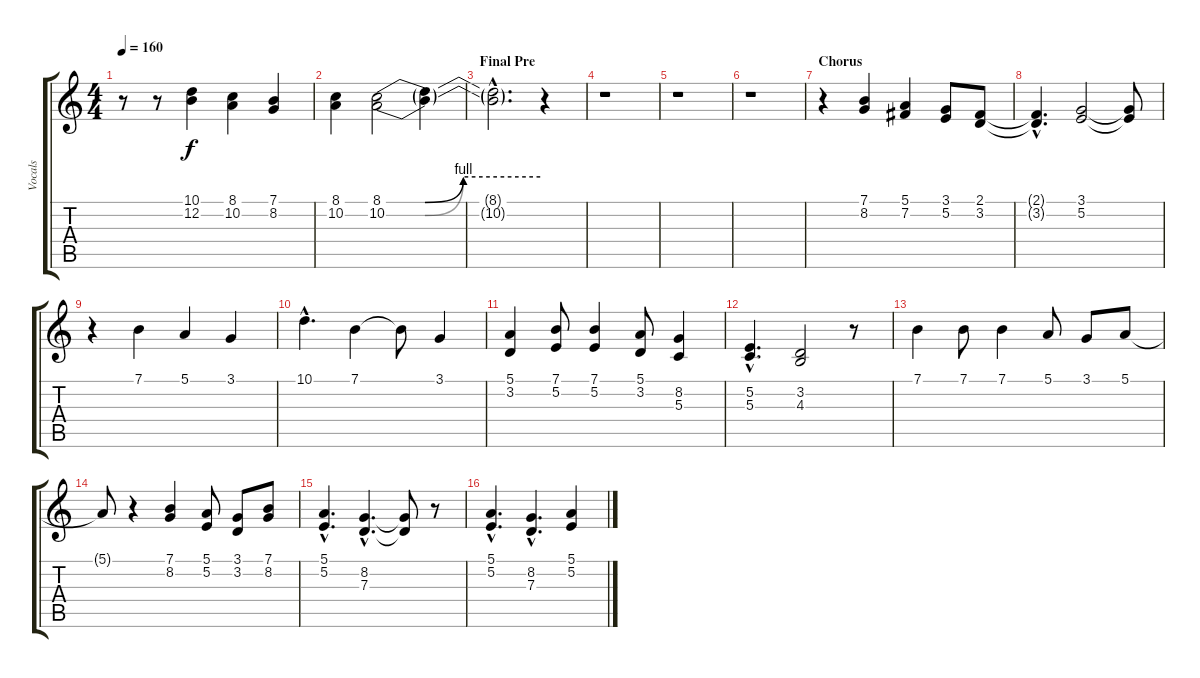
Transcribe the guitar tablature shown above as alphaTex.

\track ("Vocals" "Vocals") {instrument flute}
\staff {score tabs}
\tuning (E4 B3 G3 D3 A2 E2) {hide}
\ts (4 4)
\tempo 160
\clef g2
\ks c
r.8{dy f} r.8 (10.1 12.2).4 (8.1 10.2).4 (7.1 8.2).4 |
(8.1 10.2).4 (8.1{be (custom 0 0 15 0 30 4 60 4)} 10.2{be (custom 0 0 15 0 30 4 60 4)}).2 (8.1{t} 10.2{t}).4 |
\section ("" "Final Pre")
(8.1{hac t} 10.2{hac t}).2{d} r.4 |
r.1 |
r.1 |
r.1 |
\section ("" "Chorus")
r.4 (7.1 8.2).4 (5.1 7.2).4 (3.1 5.2).8 (2.1 3.2).8 |
(2.1{hac t} 3.2{hac t}).4{d} (3.1 5.2).2 (3.1{t} 5.2{t}).8 |
r.4 7.1.4 5.1.4 3.1.4 |
10.1{hac}.4{d} 7.1.4 7.1{t}.8 3.1.4 |
(5.1 3.2).4 (7.1 5.2).8 (7.1 5.2).4 (5.1 3.2).8 (8.2 5.3).4 |
(5.2{hac} 5.3{hac}).4{d} (3.2 4.3).2 r.8 |
7.1.4 7.1.8 7.1.4 5.1.8 3.1.8 5.1.8 |
5.1{t}.8 r.4 (7.1 8.2).4 (5.1 5.2).8 (3.1 3.2).8 (7.1 8.2).8 |
(5.1{hac} 5.2{hac}).4{d} (8.2{hac} 7.3{hac}).4{d} (8.2{t} 7.3{t}).8 r.8 |
(5.1{hac} 5.2{hac}).4{d} (8.2{hac} 7.3{hac}).4{d} (5.1 5.2).4
